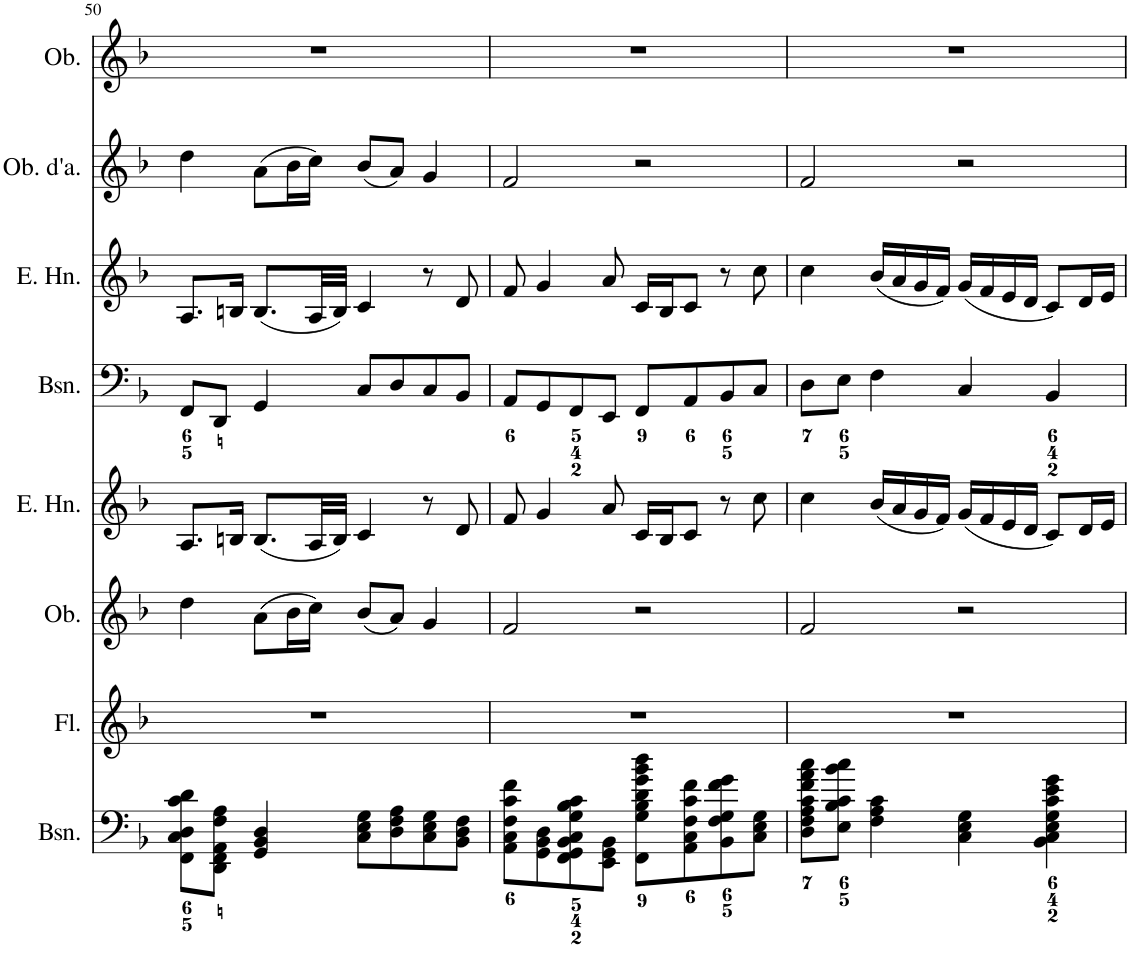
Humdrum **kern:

**kern	**kern	**kern	**kern	**kern	**kern	**kern	**kern
*part8	*part7	*part6	*part5	*part4	*part3	*part2	*part1
*staff8	*staff7	*staff6	*staff5	*staff4	*staff3	*staff2	*staff1
*I"Bassoon	*I"Flute	*I"Oboe	*I"English Horn	*I"Bassoon	*I"English Horn	*I"Oboe d'amore	*I"Oboe
*I'Bsn.	*I'Fl.	*I'Ob.	*I'E. Hn.	*I'Bsn.	*I'E. Hn.	*I'Ob. d'a.	*I'Ob.
!!LO:PB:g=z
*clefF4	*clefG2	*clefG2	*clefG2	*clefF4	*clefG2	*clefG2	*clefG2
*	*	*	*ITrd4c7	*	*ITrd4c7	*	*
*k[b-]	*k[b-]	*k[b-]	*k[b-]	*k[b-]	*k[b-]	*k[b-]	*k[b-]
*M4/4	*M4/4	*M4/4	*M4/4	*M4/4	*M4/4	*M4/4	*M4/4
*met(c)	*met(c)	*met(c)	*met(c)	*met(c)	*met(c)	*met(c)	*met(c)
=50	=50	=50	=50	=50	=50	=50	=50
8FF\ 8C\ 8D\ 8c\ 8d\L	1r	4dd\	8.A/L	8FF/L	8.A/L	4dd\	1r
8DD\ 8FF\ 8AA\ 8F\ 8A\J	.	.	.	8DD/J	.	.	.
.	.	.	16Bn/Jk	.	16Bn/Jk	.	.
4GG/ 4BB-/ 4D/	.	(8a\L	(8.B/L	4GG/	(8.B/L	(8a\L	.
.	.	16b-\L	.	.	.	16b-\L	.
.	.	16cc\JJ)	32A/LL	.	32A/LL	16cc\JJ)	.
.	.	.	32B/JJJ)	.	32B/JJJ)	.	.
8C\ 8E\ 8G\L	.	(8b-/L	4c/	8C/L	4c/	(8b-/L	.
8D\ 8F\ 8A\	.	8a/J)	.	8D/	.	8a/J)	.
8C\ 8E\ 8G\	.	4g/	8r	8C/	8r	4g/	.
8BB-\ 8D\ 8F\J	.	.	8d/	8BB-/J	8d/	.	.
=51	=51	=51	=51	=51	=51	=51	=51
8AA\ 8C\ 8F\ 8c\ 8f\L	1r	2f/	8f/	8AA/L	8f/	2f/	1r
8GG\ 8BB-\ 8D\	.	.	4g/	8GG/	4g/	.	.
8FF\ 8GG\ 8BB-\ 8C\ 8G\ 8B-\ 8c\	.	.	.	8FF/	.	.	.
8EE\ 8GG\ 8BB-\J	.	.	8a/	8EE/J	8a/	.	.
8FF\ 8G\ 8B-\ 8d\ 8g\ 8b-\ 8dd\L	.	2r	16c/LL	8FF/L	16c/LL	2r	.
.	.	.	16B-/J	.	16B-/J	.	.
8AA\ 8C\ 8F\ 8c\ 8f\	.	.	8c/J	8AA/	8c/J	.	.
8BB-\ 8F\ 8G\ 8f\ 8g\	.	.	8r	8BB-/	8r	.	.
8C\ 8E\ 8G\J	.	.	8cc\	8C/J	8cc\	.	.
=52	=52	=52	=52	=52	=52	=52	=52
8D\ 8F\ 8A\ 8c\ 8f\ 8a\ 8cc\L	1r	2f/	4cc\	8D\L	4cc\	2f/	1r
8E\ 8B-\ 8c\ 8b-\ 8cc\J	.	.	.	8E\J	.	.	.
4F\ 4A\ 4c\	.	.	(16b-/LL	4F\	(16b-/LL	.	.
.	.	.	16a/	.	16a/	.	.
.	.	.	16g/	.	16g/	.	.
.	.	.	16f/JJ)	.	16f/JJ)	.	.
4C\ 4E\ 4G\	.	2r	(16g/LL	4C/	(16g/LL	2r	.
.	.	.	16f/	.	16f/	.	.
.	.	.	16e/	.	16e/	.	.
.	.	.	16d/JJ	.	16d/JJ	.	.
4BB-\ 4C\ 4E\ 4G\ 4c\ 4e\ 4g\	.	.	8c/L)	4BB-/	8c/L)	.	.
.	.	.	16d/L	.	16d/L	.	.
.	.	.	16e/JJ	.	16e/JJ	.	.
=	=	=	=	=	=	=	=
*-	*-	*-	*-	*-	*-	*-	*-
